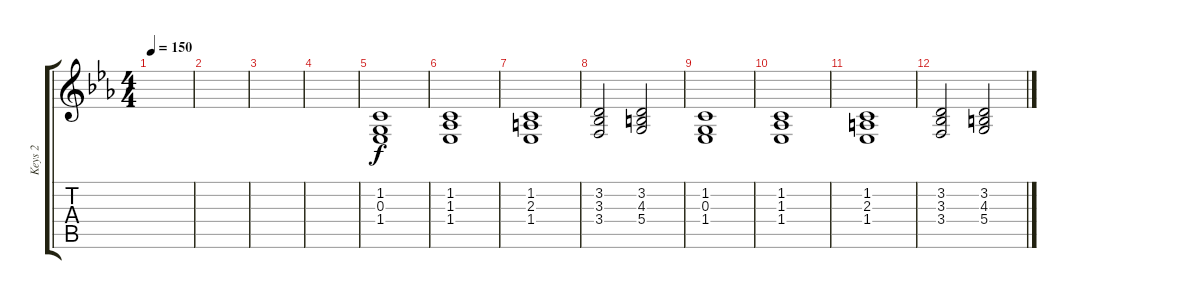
\track ("Keys 2" "Keys 2") {instrument drawbarorgan}
\staff {score tabs}
\tuning (E4 B3 G3 D3 A2 E2) {hide}
\ts (4 4)
\tempo 150
\clef g2
\ks eb
|
|
|
|
(1.2 0.3 1.4).1{volume 12 instrument churchorgan} |
(1.2 1.3 1.4).1 |
(1.2 2.3 1.4).1 |
(3.2 3.3 3.4).2 (3.2 4.3 5.4).2 |
(1.2 0.3 1.4).1{volume 12 instrument churchorgan} |
(1.2 1.3 1.4).1 |
(1.2 2.3 1.4).1 |
(3.2 3.3 3.4).2 (3.2 4.3 5.4).2
